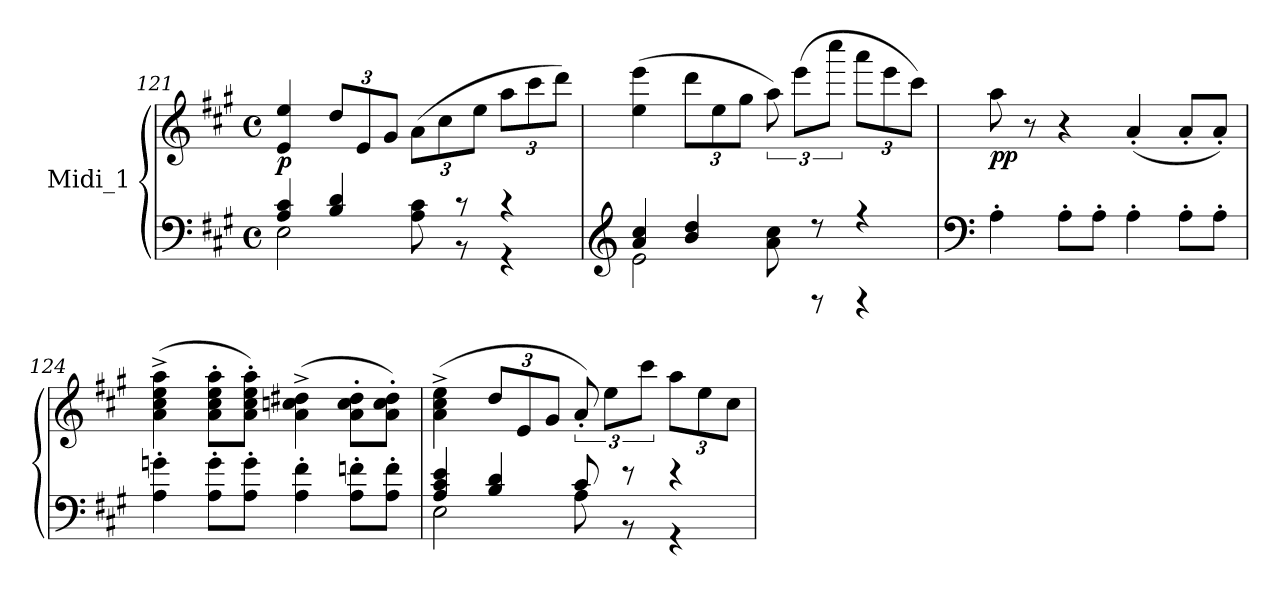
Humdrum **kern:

**kern	**kern	**dynam
*part1	*part1	*part1
*staff2	*staff1	*staff1/2
*I"Midi_1	*	*
*clefF4	*clefG2	*
*k[f#c#g#]	*k[f#c#g#]	*
*A:	*A:	*
*M4/4	*M4/4	*
*met(c)	*met(c)	*
=121	=121	=121
*^	*	*
!	!	!	!LO:DY:b
4A/ 4c#/	2E\	4e/ 4ee/	p
*	*	*Xbrackettup	*
4B/ 4d/	.	12dd/L	.
.	.	12e/	.
.	.	12g#/J	.
8A\ 8c#\	8ryy	(>12a\L	.
.	.	12cc#\	.
8r	8r	.	.
.	.	12ee\J	.
4r	4r	12aa\L	.
.	.	12ccc#\	.
.	.	12ddd\J)	.
!!LO:LB:g=z
=122	=122	=122	=122
*clefG2	*	*	*
4a/ 4cc#/	2e\	(>4ee\ 4eee\	.
4b/ 4dd/	.	12ddd\L	.
.	.	12ee\	.
.	.	12gg#\J	.
*	*	*brackettup	*
8a\ 8cc#\	8ryy	12aa\)	.
.	.	(>12eee\L	.
8r	8rD	.	.
.	.	12cccc#\J	.
*	*	*Xbrackettup	*
4r	4rD	12aaa\L	.
.	.	12eee\	.
.	.	12ccc#\J)	.
!!LO:LB:g=z
=123	=123	=123	=123
*clefF4	*	*	*
*	*	*MM85	*
*	*	*^	*
!	!	!	!	!LO:DY:b
4A'\	2ryy	8aa\	2ryy	pp
.	.	8r	.	.
8A'\L	.	4r	.	.
8A'\J	.	.	.	.
4A'\	2ryy	(4a'/	2ryy	.
8A'\L	.	8a'/L	.	.
8A'\J	.	8a'/J)	.	.
=124	=124	=124	=124	=124
4A\' 4gn\'	2ryy	(>4a\^ 4cc#\^ 4ee\^ 4aa\^	2ryy	.
8A\' 8g\'L	.	8a\' 8cc#\' 8ee\' 8aa\'L	.	.
8A\' 8g\'J	.	8a\' 8cc#\' 8ee\' 8aa\'J)	.	.
4A\' 4f#\'	2ryy	(>4a\^ 4ccn\^ 4dd#X\^	2ryy	.
8A\' 8fn\'L	.	8a\' 8cc\' 8dd#\'L	.	.
8A\' 8f\'J	.	8a\' 8cc\' 8dd#\'J)	.	.
=125	=125	=125	=125	=125
4A/ 4c#i/ 4e/	2E\	(>4a\^ 4cc#i\^ 4ee\^	2ryy	.
4B/ 4d/	.	12dd/L	.	.
.	.	12e/	.	.
.	.	12g#/J	.	.
*	*	*brackettup	*	*
8c#/	8A\	12a'/)	2ryy	.
.	.	12ee\L	.	.
8r	8r	.	.	.
.	.	12ccc#\J	.	.
*	*	*Xbrackettup	*	*
4r	4r	12aa\L	.	.
.	.	12ee\	.	.
.	.	12cc#\J	.	.
*v	*v	*	*	*
*	*v	*v	*
=	=	=
*-	*-	*-
